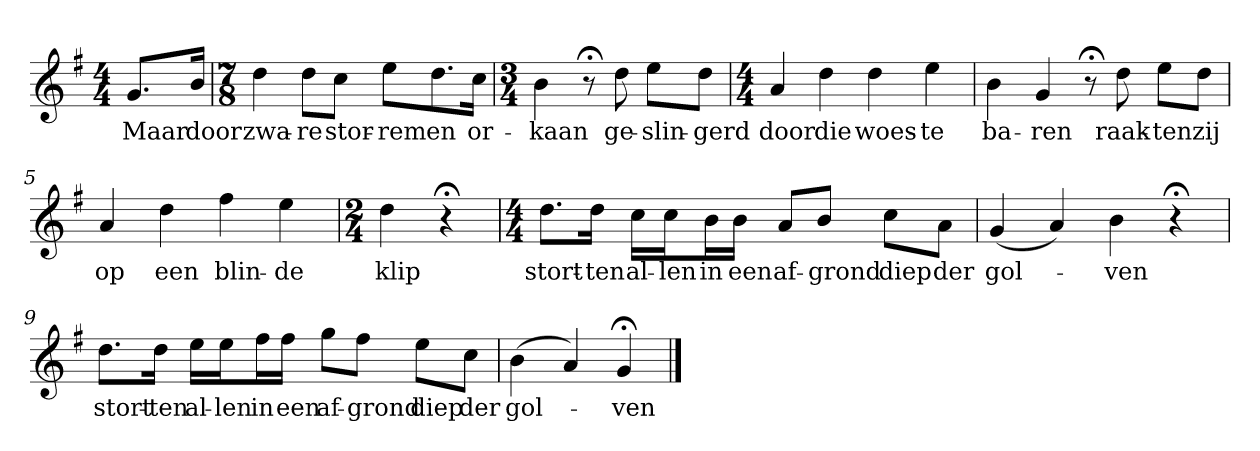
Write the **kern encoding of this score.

**kern	**text
*part1	*part1
*staff1	*staff1
*k[f#]	*
*G:	*
*M4/4	*
*MM120	*
=	=
8.gL	Maar
16bJk	door
=1	=1
*M7/8	*
4dd	zwa-
8ddL	-re
8ccJ	stor-
8eeL	-rem
8.dd	en
16ccJk	or-
=2	=2
*M3/4	*
4b	-kaan
8r;<	.
8dd	ge-
8eeL	-slin-
8ddJ	-gerd
=3	=3
*M4/4	*
4a	door
4dd	die
4dd	woes-
4ee	-te
=4	=4
4b	ba-
4g	-ren
8r;<	.
8dd	raak-
8eeL	-ten
8ddJ	zij
=5	=5
4a	op
4dd	een
4ff#	blin-
4ee	-de
=6	=6
*M2/4	*
4dd	klip
4r;<	.
=7	=7
*M4/4	*
8.ddL	stort-
16ddJk	-ten
16ccLL	al-
16ccJ	-len
16bL	in
16bJJ	een
8aL	af-
8bJ	-grond
8ccL	diep
8aJ	der
=8	=8
(4g	gol-
4a)	.
4b	-ven
4r;<	.
=9	=9
8.ddL	stort-
16ddJk	-ten
16eeLL	al-
16eeJ	-len
16ff#L	in
16ff#JJ	een
8ggL	af-
8ff#J	-grond
8eeL	diep
8ccJ	der
=10	=10
(4b	gol-
4a)	.
4g;<	-ven
==	==
*-	*-
